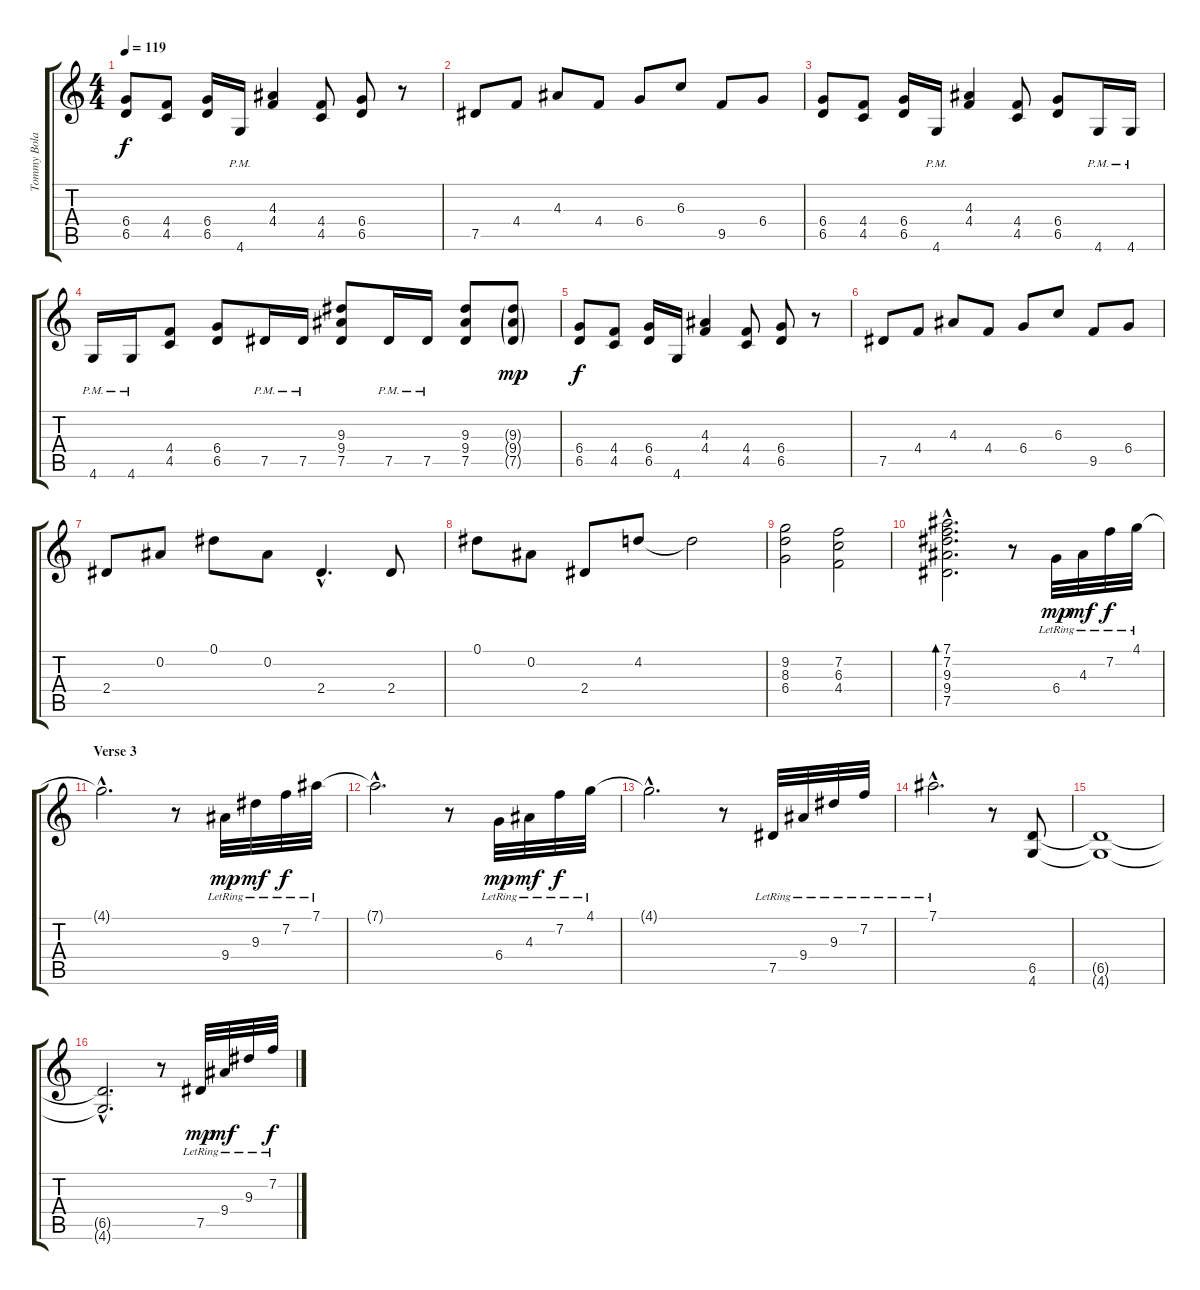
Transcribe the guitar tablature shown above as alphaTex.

\track ("Tommy Bolan" "Tommy Bola") {instrument electricguitarclean}
\staff {score tabs}
\tuning (Eb4 Bb3 Gb3 Db3 Ab2 Eb2) {hide}
\ts (4 4)
\tempo 119
\clef g2
\ks c
(6.4 6.5).8{dy f} (4.4 4.5).8 (6.4 6.5).16 4.6{pm}.16 (4.3 4.4).4 (4.4 4.5).8 (6.4 6.5).8 r.8 |
7.5.8 4.4.8 4.3.8 4.4.8 6.4.8 6.3.8 9.5.8 6.4.8 |
(6.4 6.5).8 (4.4 4.5).8 (6.4 6.5).16 4.6{pm}.16 (4.3 4.4).4 (4.4 4.5).8 (6.4 6.5).8 4.6{pm}.16 4.6{pm}.16 |
4.6{pm}.16 4.6{pm}.16 (4.4 4.5).8 (6.4 6.5).8 7.5{pm}.16 7.5{pm}.16 (9.3 9.4 7.5).8 7.5{pm}.16 7.5{pm}.16 (9.3 9.4 7.5).8 (9.3{g} 9.4{g} 7.5{g}).8{dy mp} |
(6.4 6.5).8{dy f} (4.4 4.5).8 (6.4 6.5).16 4.6.16 (4.3 4.4).4 (4.4 4.5).8 (6.4 6.5).8 r.8 |
7.5.8 4.4.8 4.3.8 4.4.8 6.4.8 6.3.8 9.5.8 6.4.8 |
2.4.8{volume 8} 0.2.8 0.1.8 0.2.8 2.4{hac}.4{d} 2.4.8 |
0.1.8 0.2.8 2.4.8 4.2.8 4.2{t}.2 |
(9.2 8.3 6.4).2{volume 11} (7.2 6.3 4.4).2 |
(7.1{hac} 7.2{hac} 9.3{hac} 9.4{hac} 7.5{hac}).2{d bd 120} r.8{instrument electricguitarclean} 6.4{lr}.32{dy mp} 4.3{lr}.32{dy mf} 7.2{lr}.32{dy f} 4.1{lr}.32 |
\section ("" "Verse 3")
4.1{hac t}.2{d} r.8 9.4{lr}.32{dy mp} 9.3{lr}.32{dy mf} 7.2{lr}.32{dy f} 7.1{lr}.32 |
7.1{hac t}.2{d} r.8 6.4{lr}.32{dy mp} 4.3{lr}.32{dy mf} 7.2{lr}.32{dy f} 4.1{lr}.32 |
4.1{hac t}.2{d} r.8 7.5{lr}.32 9.4{lr}.32 9.3{lr}.32 7.2{lr}.32 |
7.1{hac lr}.2{d} r.8 (6.5 4.6).8 |
(6.5{t} 4.6{t}).1 |
(6.5{hac t} 4.6{hac t}).2{d} r.8 7.5{lr}.32{dy mp} 9.4{lr}.32{dy mf} 9.3{lr}.32 7.2{lr}.32{dy f}
